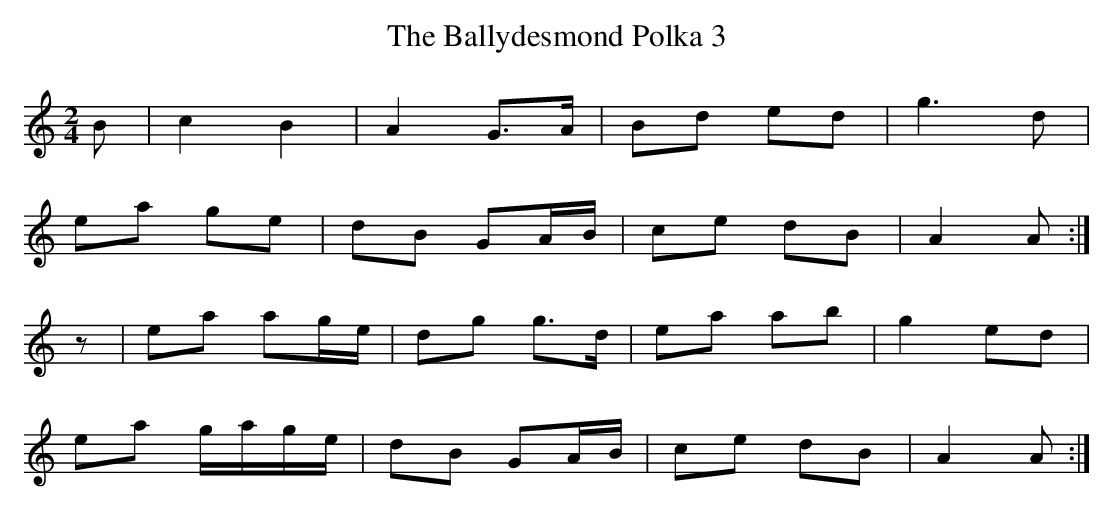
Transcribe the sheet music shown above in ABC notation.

X:1
T:Ballydesmond Polka 3, The
M:2/4
L:1/8
K:Am
B | c2 B2       | A2 G>A   | Bd ed | g3 d   |
    ea ge       | dB GA/B/ | ce dB | A2 A  :|
z | ea ag/e/    | dg g>d   | ea ab | g2 ed  |
    ea g/a/g/e/ | dB GA/B/ | ce dB | A2 A :|]
